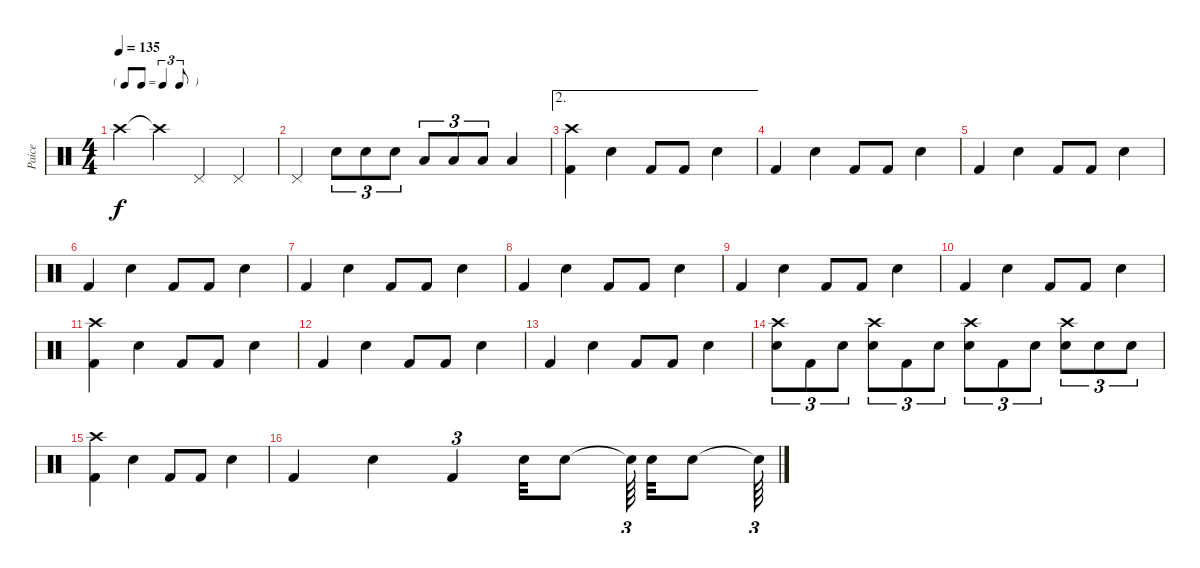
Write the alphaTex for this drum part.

\track ("Paice" "Paice") {instrument percussion}
\staff {score}
\articulation defaults
\ts (4 4)
\tf triplet8th
\tempo 135
\clef neutral
\ks c "Crash high (hit)".4{dy f} "Crash high (hit)"{t}.4 "Pedal Hi-Hat (hit)".4 "Pedal Hi-Hat (hit)".4
|
"Pedal Hi-Hat (hit)".4 "Electric Snare (hit)".8{tu (3 2)} "Electric Snare (hit)".8{tu (3 2)} "Electric Snare (hit)".8{tu (3 2)} "Low Tom (hit)".8{tu (3 2)} "Low Tom (hit)".8{tu (3 2)} "Low Tom (hit)".8{tu (3 2)} "Low Tom (hit)".4 |
\ae 2
("Kick (hit) 2" "Crash high (hit)").4 "Electric Snare (hit)".4 "Kick (hit) 2".8 "Kick (hit) 2".8 "Electric Snare (hit)".4 |
"Kick (hit) 2".4 "Electric Snare (hit)".4 "Kick (hit) 2".8 "Kick (hit) 2".8 "Electric Snare (hit)".4 |
"Kick (hit) 2".4 "Electric Snare (hit)".4 "Kick (hit) 2".8 "Kick (hit) 2".8 "Electric Snare (hit)".4 |
"Kick (hit) 2".4 "Electric Snare (hit)".4 "Kick (hit) 2".8 "Kick (hit) 2".8 "Electric Snare (hit)".4 |
"Kick (hit) 2".4 "Electric Snare (hit)".4 "Kick (hit) 2".8 "Kick (hit) 2".8 "Electric Snare (hit)".4 |
"Kick (hit) 2".4 "Electric Snare (hit)".4 "Kick (hit) 2".8 "Kick (hit) 2".8 "Electric Snare (hit)".4 |
"Kick (hit) 2".4 "Electric Snare (hit)".4 "Kick (hit) 2".8 "Kick (hit) 2".8 "Electric Snare (hit)".4 |
"Kick (hit) 2".4 "Electric Snare (hit)".4 "Kick (hit) 2".8 "Kick (hit) 2".8 "Electric Snare (hit)".4 |
("Kick (hit) 2" "Crash high (hit)").4 "Electric Snare (hit)".4 "Kick (hit) 2".8 "Kick (hit) 2".8 "Electric Snare (hit)".4 |
"Kick (hit) 2".4 "Electric Snare (hit)".4 "Kick (hit) 2".8 "Kick (hit) 2".8 "Electric Snare (hit)".4 |
"Kick (hit) 2".4 "Electric Snare (hit)".4 "Kick (hit) 2".8 "Kick (hit) 2".8 "Electric Snare (hit)".4 |
("Electric Snare (hit)" "Crash high (hit)").8{tu (3 2)} "Kick (hit) 2".8{tu (3 2)} "Electric Snare (hit)".8{tu (3 2)} ("Electric Snare (hit)" "Crash high (hit)").8{tu (3 2)} "Kick (hit) 2".8{tu (3 2)} "Electric Snare (hit)".8{tu (3 2)} ("Electric Snare (hit)" "Crash high (hit)").8{tu (3 2)} "Kick (hit) 2".8{tu (3 2)} "Electric Snare (hit)".8{tu (3 2)} ("Electric Snare (hit)" "Crash high (hit)").8{tu (3 2)} "Electric Snare (hit)".8{tu (3 2)} "Electric Snare (hit)".8{tu (3 2)} |
("Kick (hit) 2" "Crash high (hit)").4 "Electric Snare (hit)".4 "Kick (hit) 2".8 "Kick (hit) 2".8 "Electric Snare (hit)".4 |
"Kick (hit) 2".4 "Electric Snare (hit)".4 "Kick (hit) 2".4{tu (3 2)} "Electric Snare (hit)".32 "Electric Snare (hit)".8 "Electric Snare (hit)"{t}.64{tu (3 2)} "Electric Snare (hit)".32 "Electric Snare (hit)".8 "Electric Snare (hit)"{t}.64{tu (3 2)}
